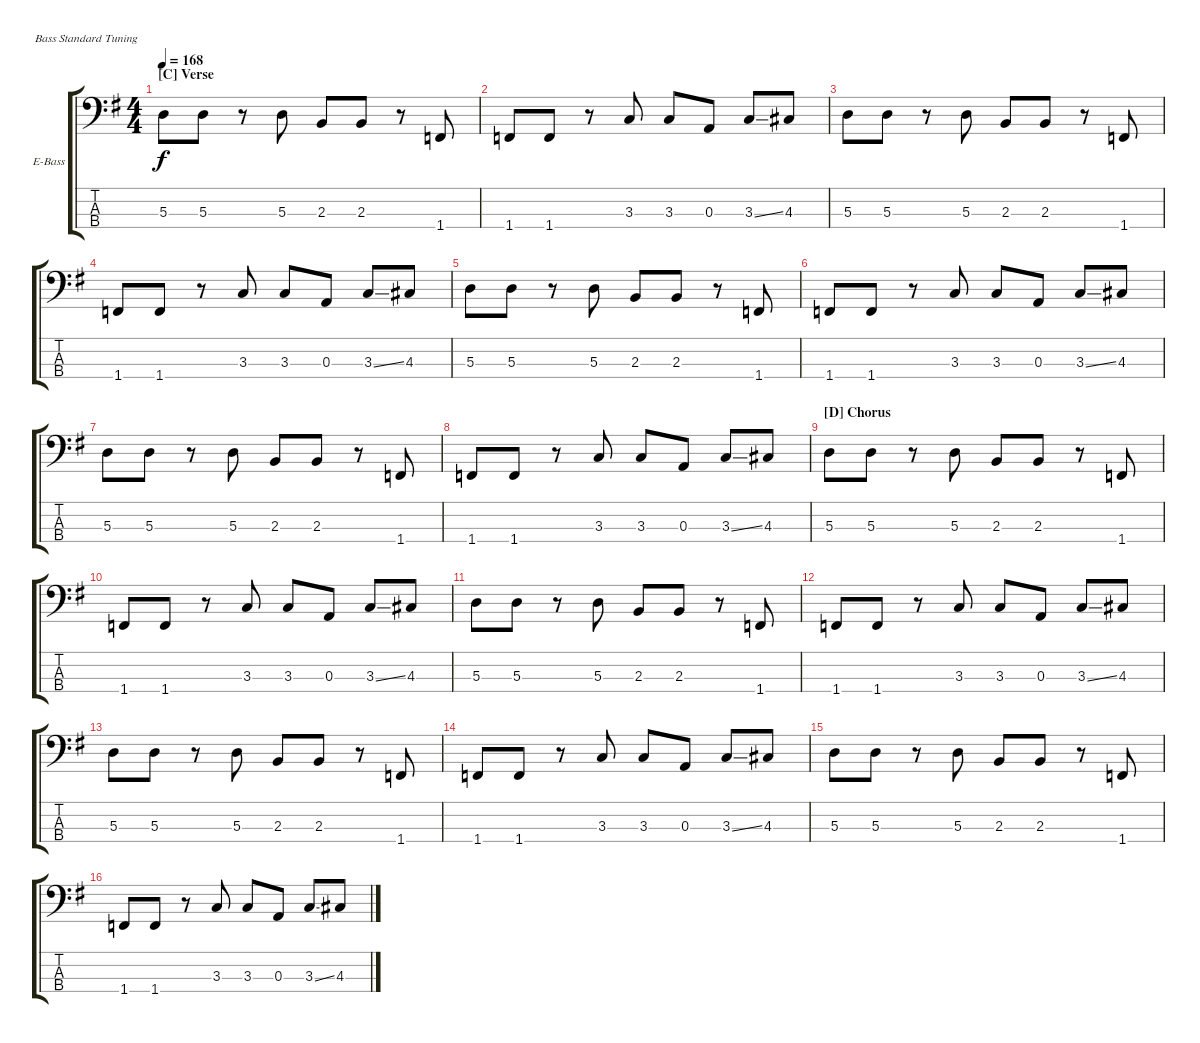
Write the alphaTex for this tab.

\defaultSystemsLayout 4
\bracketExtendMode groupsimilarinstruments
\firstSystemTrackNameOrientation horizontal
\otherSystemsTrackNameOrientation horizontal
\track ("Electric Bass" "E-Bass") {instrument electricbassfinger}
\staff {score tabs}
\tuning (G2 D2 A1 E1)
\ts (4 4)
\section ("C" "Verse")
\tempo 168
\clef f4
\ks g
5.3.8{dy f} 5.3.8 r.8 5.3.8 2.3.8 2.3.8 r.8 1.4.8 |
1.4.8 1.4.8 r.8 3.3.8 3.3.8 0.3.8 3.3{ss}.8 4.3.8 |
5.3.8 5.3.8 r.8 5.3.8 2.3.8 2.3.8 r.8 1.4.8 |
1.4.8 1.4.8 r.8 3.3.8 3.3.8 0.3.8 3.3{ss}.8 4.3.8 |
5.3.8 5.3.8 r.8 5.3.8 2.3.8 2.3.8 r.8 1.4.8 |
1.4.8 1.4.8 r.8 3.3.8 3.3.8 0.3.8 3.3{ss}.8 4.3.8 |
5.3.8 5.3.8 r.8 5.3.8 2.3.8 2.3.8 r.8 1.4.8 |
1.4.8 1.4.8 r.8 3.3.8 3.3.8 0.3.8 3.3{ss}.8 4.3.8 |
\section ("D" "Chorus")
5.3.8 5.3.8 r.8 5.3.8 2.3.8 2.3.8 r.8 1.4.8 |
1.4.8 1.4.8 r.8 3.3.8 3.3.8 0.3.8 3.3{ss}.8 4.3.8 |
5.3.8 5.3.8 r.8 5.3.8 2.3.8 2.3.8 r.8 1.4.8 |
1.4.8 1.4.8 r.8 3.3.8 3.3.8 0.3.8 3.3{ss}.8 4.3.8 |
5.3.8 5.3.8 r.8 5.3.8 2.3.8 2.3.8 r.8 1.4.8 |
1.4.8 1.4.8 r.8 3.3.8 3.3.8 0.3.8 3.3{ss}.8 4.3.8 |
5.3.8 5.3.8 r.8 5.3.8 2.3.8 2.3.8 r.8 1.4.8 |
1.4.8 1.4.8 r.8 3.3.8 3.3.8 0.3.8 3.3{ss}.8 4.3.8
